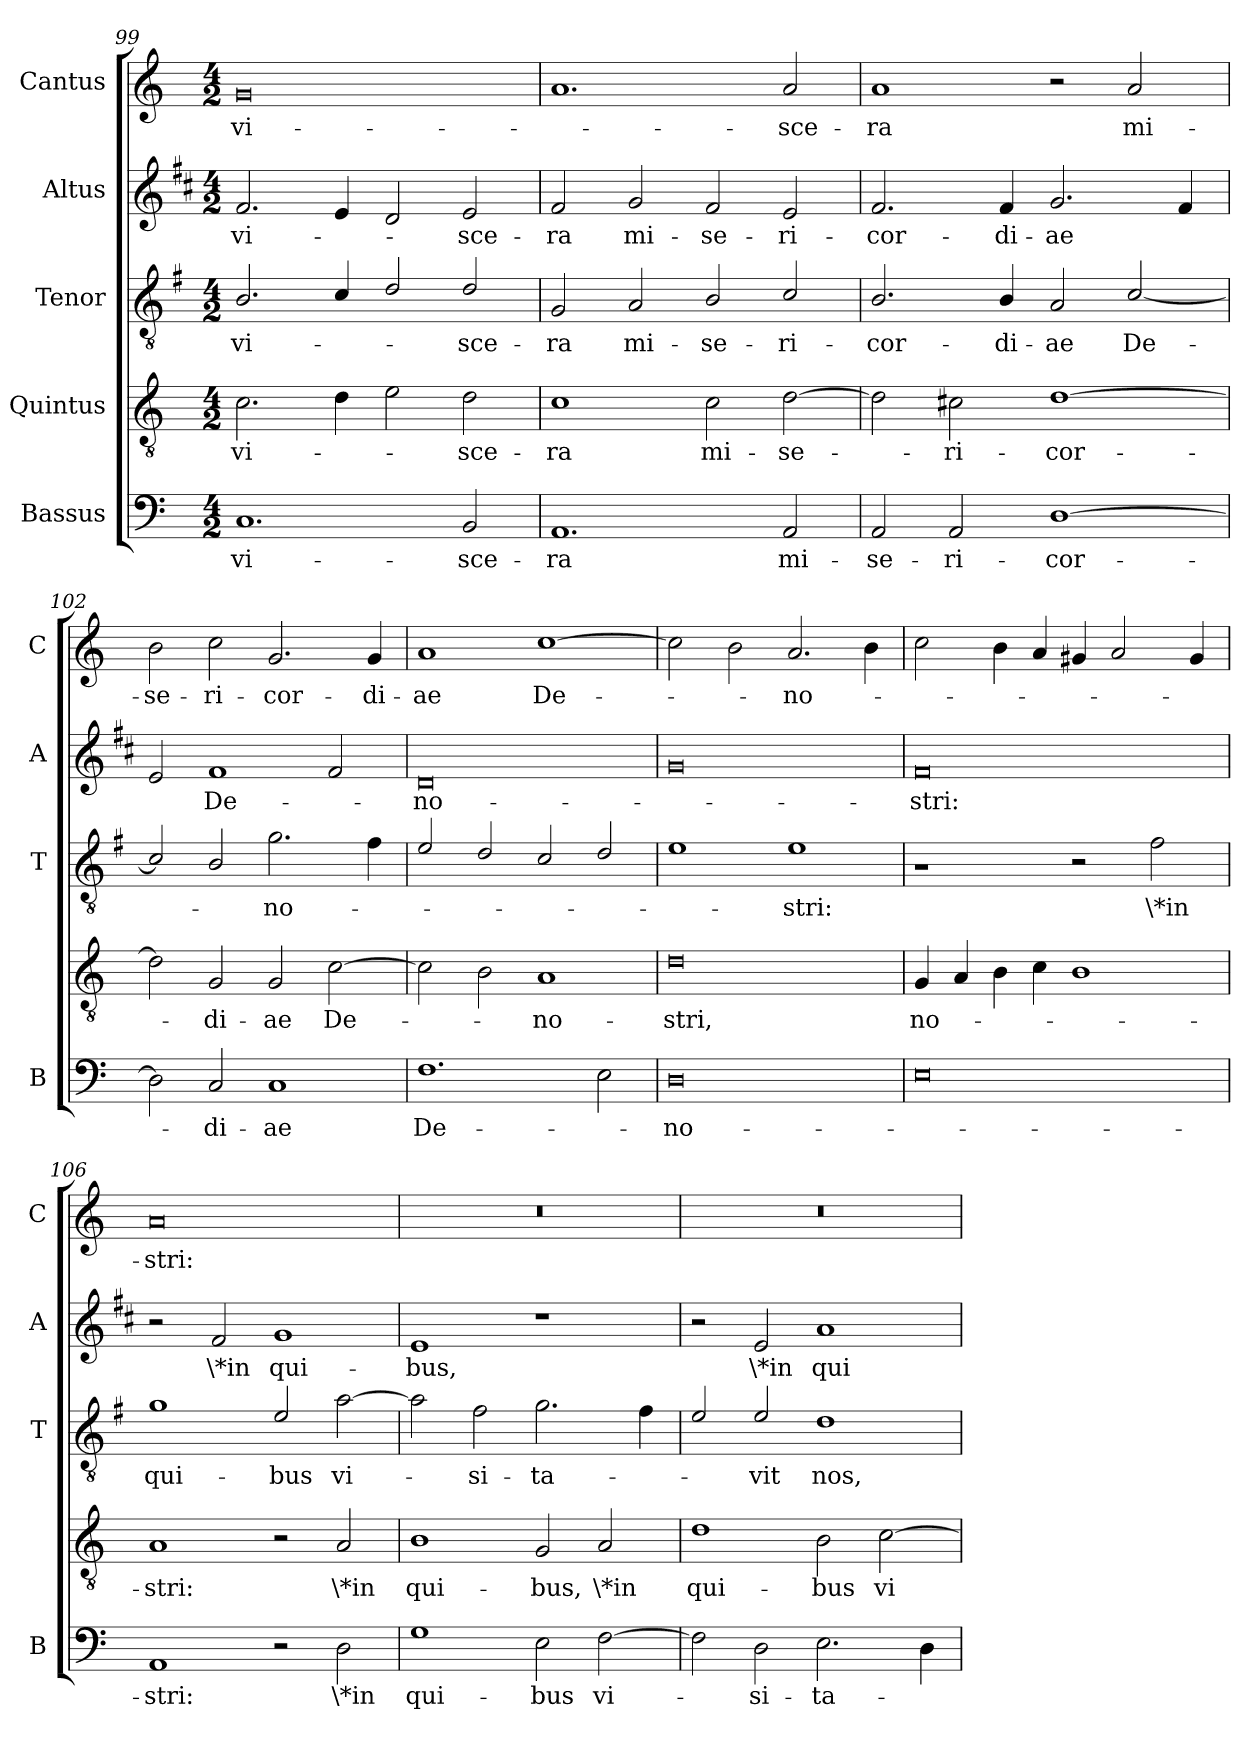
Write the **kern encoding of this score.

**kern	**text	**kern	**text	**kern	**text	**kern	**text	**kern	**text
*part5	*part5	*part4	*part4	*part3	*part3	*part2	*part2	*part1	*part1
*staff5	*staff5	*staff4	*staff4	*staff3	*staff3	*staff2	*staff2	*staff1	*staff1
*I"Bassus	*	*I"Quintus	*	*I"Tenor	*	*I"Altus	*	*I"Cantus	*
*I'B	*	*	*	*I'T	*	*I'A	*	*I'C	*
*clefF4	*	*clefGv2	*	*clefGv2	*	*clefG2	*	*clefG2	*
*	*	*	*	*ITrd4c7	*	*ITrd1c2	*	*	*
*k[]	*	*k[]	*	*k[]	*	*k[]	*	*k[]	*
*C:	*	*C:	*	*C:	*	*C:	*	*C:	*
*M4/2	*	*M4/2	*	*M4/2	*	*M4/2	*	*M4/2	*
=99	=99	=99	=99	=99	=99	=99	=99	=99	=99
!	!LO:LY:b	!	!LO:LY:b	!	!LO:LY:b	!	!LO:LY:b	!	!LO:LY:b
1.C	vi-	2.c\	vi-	2.E/	vi-	2.e/	vi-	0g	vi-
.	.	4d\	.	4F/	.	4d/	.	.	.
.	.	2e\	.	2G/	.	2c/	.	.	.
!	!LO:LY:b	!	!LO:LY:b	!	!LO:LY:b	!	!LO:LY:b	!	!
2BB/	-sce-	2d\	-sce-	2G/	-sce-	2d/	-sce-	.	.
=100	=100	=100	=100	=100	=100	=100	=100	=100	=100
!	!LO:LY:b	!	!LO:LY:b	!	!LO:LY:b	!	!LO:LY:b	!	!
1.AA	-ra	1c	-ra	2C/	-ra	2e/	-ra	1.a	.
!	!	!	!	!	!LO:LY:b	!	!LO:LY:b	!	!
.	.	.	.	2D/	mi-	2f/	mi-	.	.
!	!	!	!LO:LY:b	!	!LO:LY:b	!	!LO:LY:b	!	!
.	.	2c\	mi-	2E/	-se-	2e/	-se-	.	.
!	!LO:LY:b	!	!LO:LY:b	!	!LO:LY:b	!	!LO:LY:b	!	!LO:LY:b
2AA/	mi-	[2d\	-se-	2F/	-ri-	2d/	-ri-	2a/	-sce-
=101	=101	=101	=101	=101	=101	=101	=101	=101	=101
!	!LO:LY:b	!	!	!	!LO:LY:b	!	!LO:LY:b	!	!LO:LY:b
2AA/	-se-	2d\]	.	2.E/	-cor-	2.e/	-cor-	1a	-ra
!	!LO:LY:b	!	!LO:LY:b	!	!	!	!	!	!
2AA/	-ri-	2c#X\	-ri-	.	.	.	.	.	.
!	!	!	!	!	!LO:LY:b	!	!LO:LY:b	!	!
.	.	.	.	4E/	-di-	4e/	-di-	.	.
!	!LO:LY:b	!	!LO:LY:b	!	!LO:LY:b	!	!LO:LY:b	!	!
[1D	-cor-	[1d	-cor-	2D/	-ae	2.f/	-ae	2r	.
!	!	!	!	!	!LO:LY:b	!	!	!	!LO:LY:b
.	.	.	.	[2F/	De-	.	.	2a/	mi-
.	.	.	.	.	.	4e/	.	.	.
=102	=102	=102	=102	=102	=102	=102	=102	=102	=102
!	!	!	!	!	!	!	!	!	!LO:LY:b
2D\]	.	2d\]	.	2F/]	.	2d/	.	2b\	-se-
!	!LO:LY:b	!	!LO:LY:b	!	!	!	!LO:LY:b	!	!LO:LY:b
2C/	-di-	2G/	-di-	2E/	.	1e	De-	2cc\	-ri-
!	!LO:LY:b	!	!LO:LY:b	!	!LO:LY:b	!	!	!	!LO:LY:b
1C	-ae	2G/	-ae	2.c\	-no-	.	.	2.g/	-cor-
!	!	!	!LO:LY:b	!	!	!	!	!	!
.	.	[2c\	De-	.	.	2e/	.	.	.
!	!	!	!	!	!	!	!	!	!LO:LY:b
.	.	.	.	4B\	.	.	.	4g/	-di-
!!LO:LB:g=z
=103	=103	=103	=103	=103	=103	=103	=103	=103	=103
!	!LO:LY:b	!	!	!	!	!	!LO:LY:b	!	!LO:LY:b
1.F	De-	2c\]	.	2A/	.	0c	-no-	1a	-ae
.	.	2B\	.	2G/	.	.	.	.	.
!	!	!	!LO:LY:b	!	!	!	!	!	!LO:LY:b
.	.	1A	-no-	2F/	.	.	.	[1cc	De-
2E\	.	.	.	2G/	.	.	.	.	.
=104	=104	=104	=104	=104	=104	=104	=104	=104	=104
!	!LO:LY:b	!	!LO:LY:b	!	!	!	!	!	!
0D	-no-	0d	-stri,	1A	.	0f	.	2cc\]	.
.	.	.	.	.	.	.	.	2b\	.
!	!	!	!	!	!LO:LY:b	!	!	!	!LO:LY:b
.	.	.	.	1A	-stri:	.	.	2.a/	-no-
.	.	.	.	.	.	.	.	4b\	.
=105	=105	=105	=105	=105	=105	=105	=105	=105	=105
!	!	!	!LO:LY:b	!	!	!	!LO:LY:b	!	!
0E	.	4G/	no-	1rc	.	0e	-stri:	2cc\	.
.	.	4A/	.	.	.	.	.	.	.
.	.	4B\	.	.	.	.	.	4b\	.
.	.	4c\	.	.	.	.	.	4a/	.
.	.	1B	.	2r	.	.	.	4g#X/	.
.	.	.	.	.	.	.	.	2a/	.
!	!	!	!	!	!LO:LY:b	!	!	!	!
.	.	.	.	2B\	\*in	.	.	.	.
.	.	.	.	.	.	.	.	4g#/	.
=106	=106	=106	=106	=106	=106	=106	=106	=106	=106
!	!LO:LY:b	!	!LO:LY:b	!	!LO:LY:b	!	!	!	!LO:LY:b
1AA	-stri:	1A	-stri:	1c	qui-	2r	.	0a	-stri:
!	!	!	!	!	!	!	!LO:LY:b	!	!
.	.	.	.	.	.	2e/	\*in	.	.
!	!	!	!	!	!LO:LY:b	!	!LO:LY:b	!	!
2r	.	2r	.	2A/	-bus	1f	qui-	.	.
!	!LO:LY:b	!	!LO:LY:b	!	!LO:LY:b	!	!	!	!
2D\	\*in	2A/	\*in	[2d\	vi-	.	.	.	.
=107	=107	=107	=107	=107	=107	=107	=107	=107	=107
!	!LO:LY:b	!	!LO:LY:b	!	!	!	!LO:LY:b	!	!
1G	qui-	1B	qui-	2d\]	.	1d	-bus,	0r	.
!	!	!	!	!	!LO:LY:b	!	!	!	!
.	.	.	.	2B\	-si-	.	.	.	.
!	!LO:LY:b	!	!LO:LY:b	!	!LO:LY:b	!	!	!	!
2E\	-bus	2G/	-bus,	2.c\	-ta-	1r	.	.	.
!	!LO:LY:b	!	!LO:LY:b	!	!	!	!	!	!
[2F\	vi-	2A/	\*in	.	.	.	.	.	.
.	.	.	.	4B\	.	.	.	.	.
!!LO:PB:g=z
=108	=108	=108	=108	=108	=108	=108	=108	=108	=108
!	!	!	!LO:LY:b	!	!	!	!	!	!
2F\]	.	1d	qui-	2A/	.	2r	.	0r	.
!	!LO:LY:b	!	!	!	!LO:LY:b	!	!LO:LY:b	!	!
2D\	-si-	.	.	2A/	-vit	2d/	\*in	.	.
!	!LO:LY:b	!	!LO:LY:b	!	!LO:LY:b	!	!LO:LY:b	!	!
2.E\	-ta-	2B\	-bus	1G	nos,	1g	qui-	.	.
!	!	!	!LO:LY:b	!	!	!	!	!	!
.	.	[2c\	vi-	.	.	.	.	.	.
4D\	.	.	.	.	.	.	.	.	.
=	=	=	=	=	=	=	=	=	=
*-	*-	*-	*-	*-	*-	*-	*-	*-	*-
